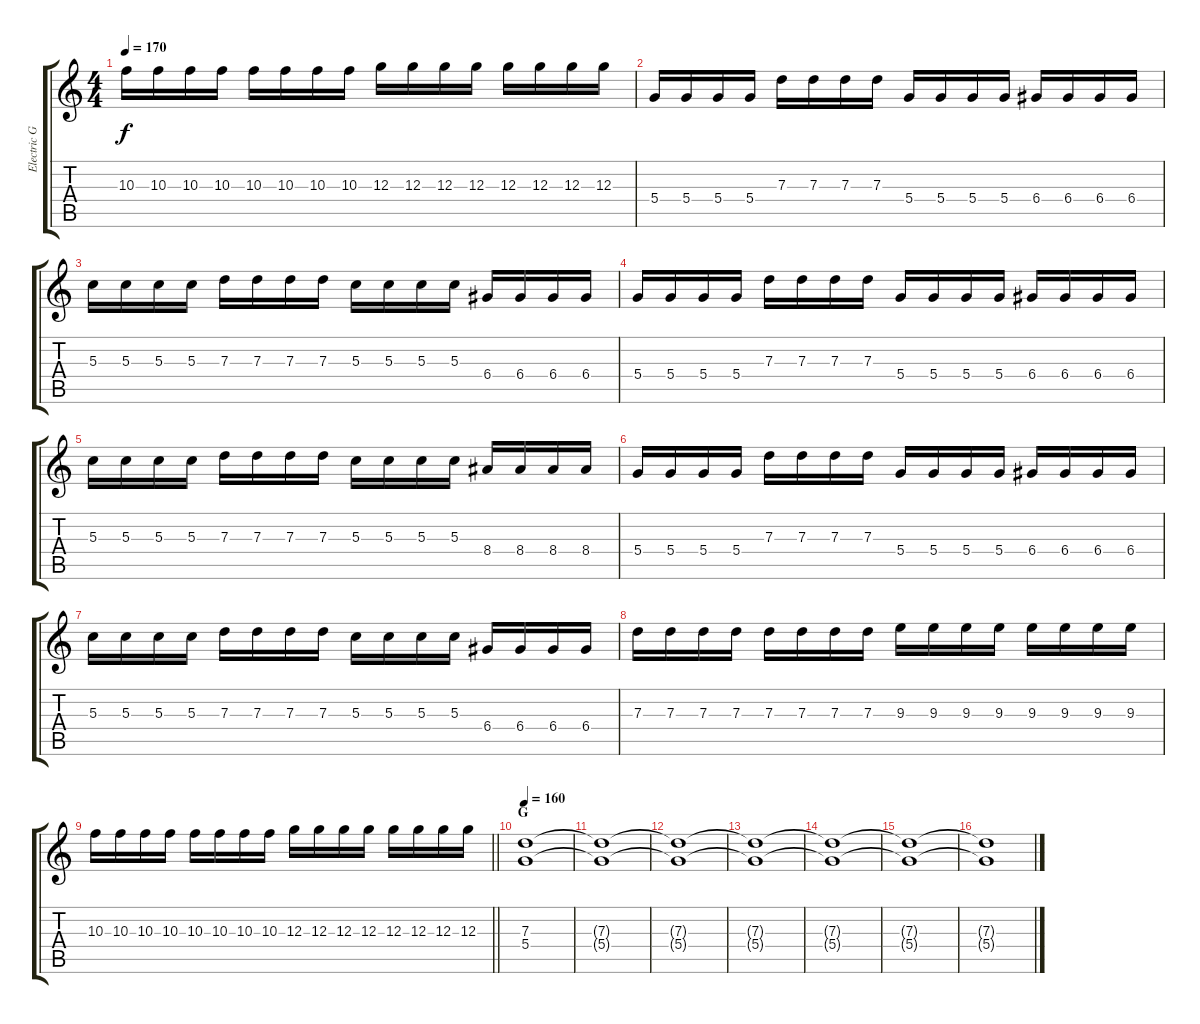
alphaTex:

\track ("Electric Guitar" "Electric G") {instrument distortionguitar}
\staff {score tabs}
\tuning (E4 B3 G3 D3 A2 E2) {hide}
\ts (4 4)
\tempo 170
\clef g2
\ks c
10.3.16{dy f} 10.3.16 10.3.16 10.3.16 10.3.16 10.3.16 10.3.16 10.3.16 12.3.16 12.3.16 12.3.16 12.3.16 12.3.16 12.3.16 12.3.16 12.3.16 |
5.4.16 5.4.16 5.4.16 5.4.16 7.3.16 7.3.16 7.3.16 7.3.16 5.4.16 5.4.16 5.4.16 5.4.16 6.4.16 6.4.16 6.4.16 6.4.16 |
5.3.16 5.3.16 5.3.16 5.3.16 7.3.16 7.3.16 7.3.16 7.3.16 5.3.16 5.3.16 5.3.16 5.3.16 6.4.16 6.4.16 6.4.16 6.4.16 |
5.4.16 5.4.16 5.4.16 5.4.16 7.3.16 7.3.16 7.3.16 7.3.16 5.4.16 5.4.16 5.4.16 5.4.16 6.4.16 6.4.16 6.4.16 6.4.16 |
5.3.16 5.3.16 5.3.16 5.3.16 7.3.16 7.3.16 7.3.16 7.3.16 5.3.16 5.3.16 5.3.16 5.3.16 8.4.16 8.4.16 8.4.16 8.4.16 |
5.4.16 5.4.16 5.4.16 5.4.16 7.3.16 7.3.16 7.3.16 7.3.16 5.4.16 5.4.16 5.4.16 5.4.16 6.4.16 6.4.16 6.4.16 6.4.16 |
5.3.16 5.3.16 5.3.16 5.3.16 7.3.16 7.3.16 7.3.16 7.3.16 5.3.16 5.3.16 5.3.16 5.3.16 6.4.16 6.4.16 6.4.16 6.4.16 |
7.3.16 7.3.16 7.3.16 7.3.16 7.3.16 7.3.16 7.3.16 7.3.16 9.3.16 9.3.16 9.3.16 9.3.16 9.3.16 9.3.16 9.3.16 9.3.16 |
\barLineRight lightlight
10.3.16 10.3.16 10.3.16 10.3.16 10.3.16 10.3.16 10.3.16 10.3.16 12.3.16 12.3.16 12.3.16 12.3.16 12.3.16 12.3.16 12.3.16 12.3.16 |
\section ("" "G")
\tempo 160
(7.3 5.4).1 |
(7.3{t} 5.4{t}).1 |
(7.3{t} 5.4{t}).1 |
(7.3{t} 5.4{t}).1 |
(7.3{t} 5.4{t}).1 |
(7.3{t} 5.4{t}).1 |
(7.3{t} 5.4{t}).1
